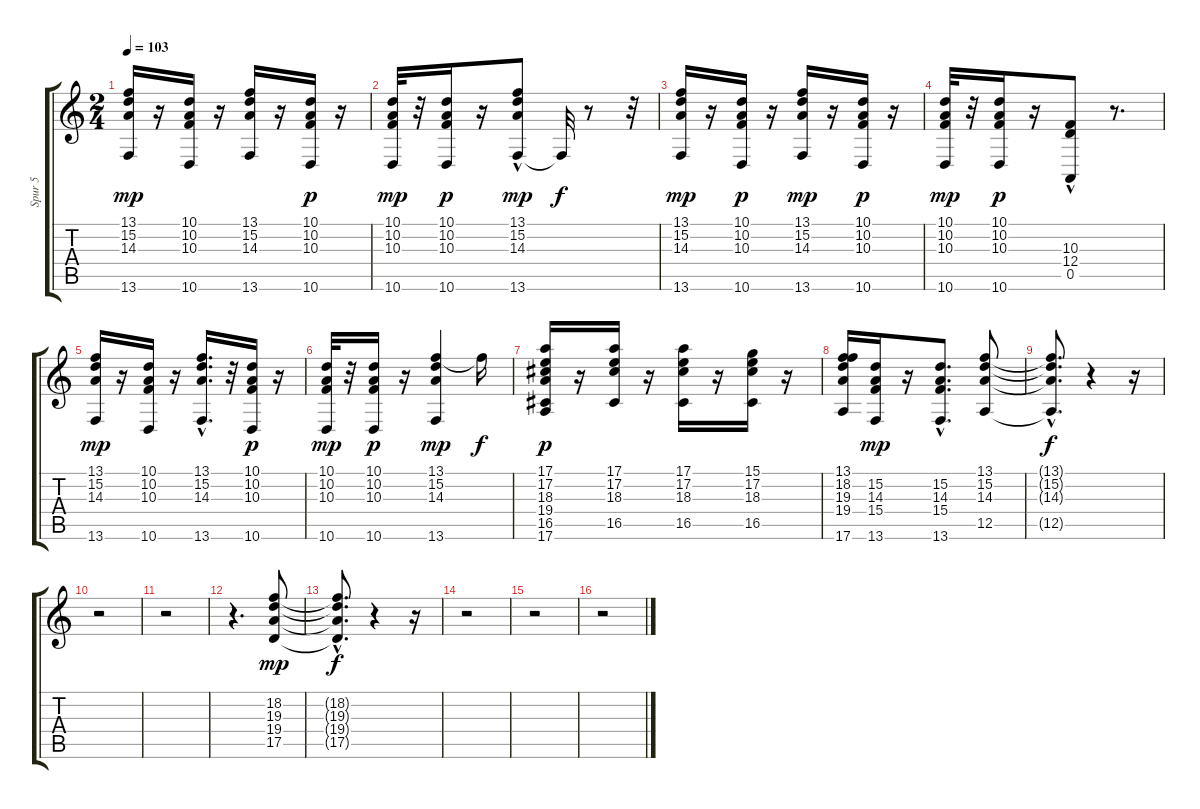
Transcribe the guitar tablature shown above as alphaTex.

\track ("Spur 5" "Spur 5") {instrument choiraahs}
\staff {score tabs}
\tuning (E4 B3 G3 D3 A2 E2) {hide}
\ts (2 4)
\tempo 103
\clef g2
\ks c
(13.1 15.2 14.3 13.6).16{dy mp} r.16 (10.1 10.2 10.3 10.6).16 r.16 (13.1 15.2 14.3 13.6).16 r.16 (10.1 10.2 10.3 10.6).16{dy p} r.16 |
(10.1 10.2 10.3 10.6).32{dy mp} r.32 (10.1 10.2 10.3 10.6).16{dy p} r.16 (13.1{hac} 15.2 14.3 13.6).8{dy mp} 13.6{t}.32{dy f} r.8 r.32 |
(13.1 15.2 14.3 13.6).16{dy mp} r.16 (10.1 10.2 10.3 10.6).16{dy p} r.16 (13.1 15.2 14.3 13.6).16{dy mp} r.16 (10.1 10.2 10.3 10.6).16{dy p} r.16 |
(10.1 10.2 10.3 10.6).32{dy mp} r.32 (10.1 10.2 10.3 10.6).16{dy p} r.16 (10.3 12.4{hac} 0.5).8 r.8{d} |
(13.1 15.2 14.3 13.6).16{dy mp} r.16 (10.1 10.2 10.3 10.6).16 r.16 (13.1 15.2 14.3 13.6{hac}).16{d} r.32 (10.1 10.2 10.3 10.6).16{dy p} r.16 |
(10.1 10.2 10.3 10.6).32{dy mp} r.32 (10.1 10.2 10.3 10.6).16{dy p} r.16 (13.1 15.2 14.3 13.6).4{dy mp} 13.1{t}.16{dy f} |
(17.1 17.2 18.3 19.4 16.5 17.6).16{dy p} r.16 (17.1 17.2 18.3 16.5).16 r.16 (17.1 17.2 18.3 16.5).16 r.16 (15.1 17.2 18.3 16.5).16 r.16 |
(13.1 18.2 19.3 19.4 17.6).16 (15.2 14.3 15.4 13.6).16{dy mp} r.16 (15.2 14.3 15.4 13.6{hac}).8{d} (13.1 15.2 14.3 12.5).8 |
(13.1{t} 15.2{hac t} 14.3{t} 12.5{t}).8{d dy f} r.4 r.16 |
r.2 |
r.2 |
r.4{d} (18.2 19.3 19.4 17.5).8{dy mp} |
(18.2{t} 19.3{hac t} 19.4{t} 17.5{t}).8{d dy f} r.4 r.16 |
r.2 |
r.2 |
r.2
